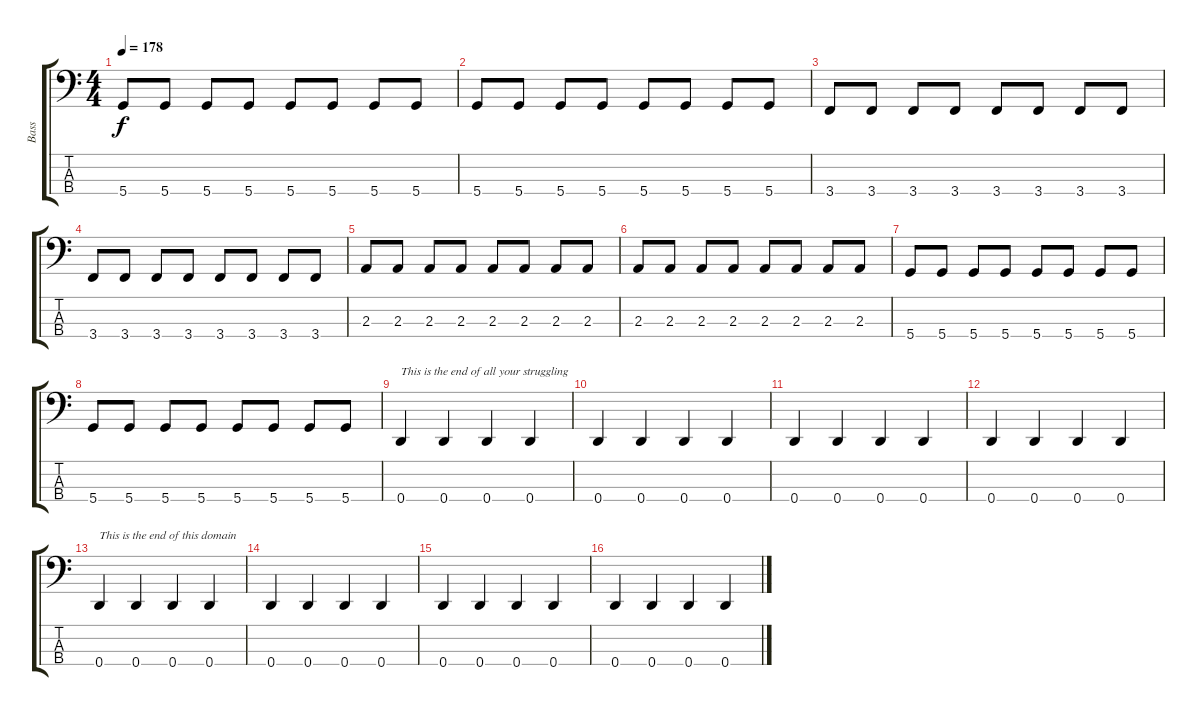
\track ("Bass" "Bass") {instrument electricbasspick}
\staff {score tabs}
\tuning (F2 C2 G1 D1) {hide}
\ts (4 4)
\tempo 178
\clef f4
\ks c
5.4.8{dy f} 5.4.8 5.4.8 5.4.8 5.4.8 5.4.8 5.4.8 5.4.8 |
5.4.8 5.4.8 5.4.8 5.4.8 5.4.8 5.4.8 5.4.8 5.4.8 |
3.4.8 3.4.8 3.4.8 3.4.8 3.4.8 3.4.8 3.4.8 3.4.8 |
3.4.8 3.4.8 3.4.8 3.4.8 3.4.8 3.4.8 3.4.8 3.4.8 |
2.3.8 2.3.8 2.3.8 2.3.8 2.3.8 2.3.8 2.3.8 2.3.8 |
2.3.8 2.3.8 2.3.8 2.3.8 2.3.8 2.3.8 2.3.8 2.3.8 |
5.4.8 5.4.8 5.4.8 5.4.8 5.4.8 5.4.8 5.4.8 5.4.8 |
5.4.8 5.4.8 5.4.8 5.4.8 5.4.8 5.4.8 5.4.8 5.4.8 |
0.4.4{txt "This is the end of all your struggling"} 0.4.4 0.4.4 0.4.4 |
0.4.4 0.4.4 0.4.4 0.4.4 |
0.4.4 0.4.4 0.4.4 0.4.4 |
0.4.4 0.4.4 0.4.4 0.4.4 |
0.4.4{txt "This is the end of this domain"} 0.4.4 0.4.4 0.4.4 |
0.4.4 0.4.4 0.4.4 0.4.4 |
0.4.4 0.4.4 0.4.4 0.4.4 |
0.4.4 0.4.4 0.4.4 0.4.4
